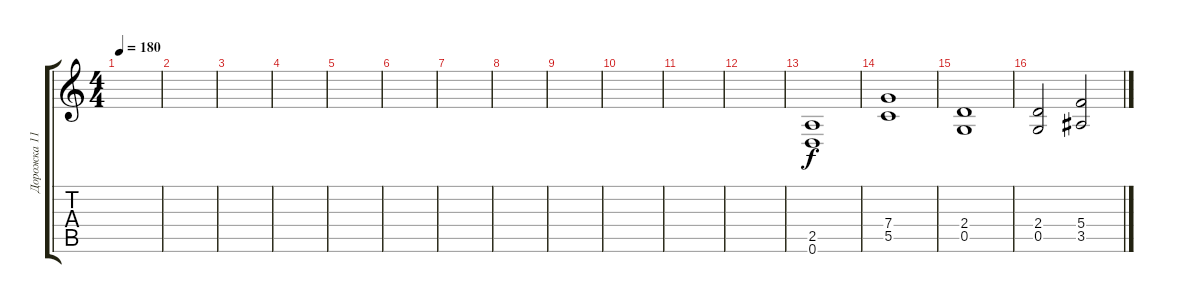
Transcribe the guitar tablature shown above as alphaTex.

\track ("Дорожка 11" "Дорожка 11") {instrument distortionguitar}
\staff {score tabs}
\tuning (D4 A3 F3 C3 G2 D2) {hide}
\ts (4 4)
\tempo 180
\clef g2
\ks c
|
|
|
|
|
|
|
|
|
|
|
|
(2.5 0.6).1 |
(7.4 5.5).1 |
(2.4 0.5).1 |
(2.4 0.5).2 (5.4 3.5).2
